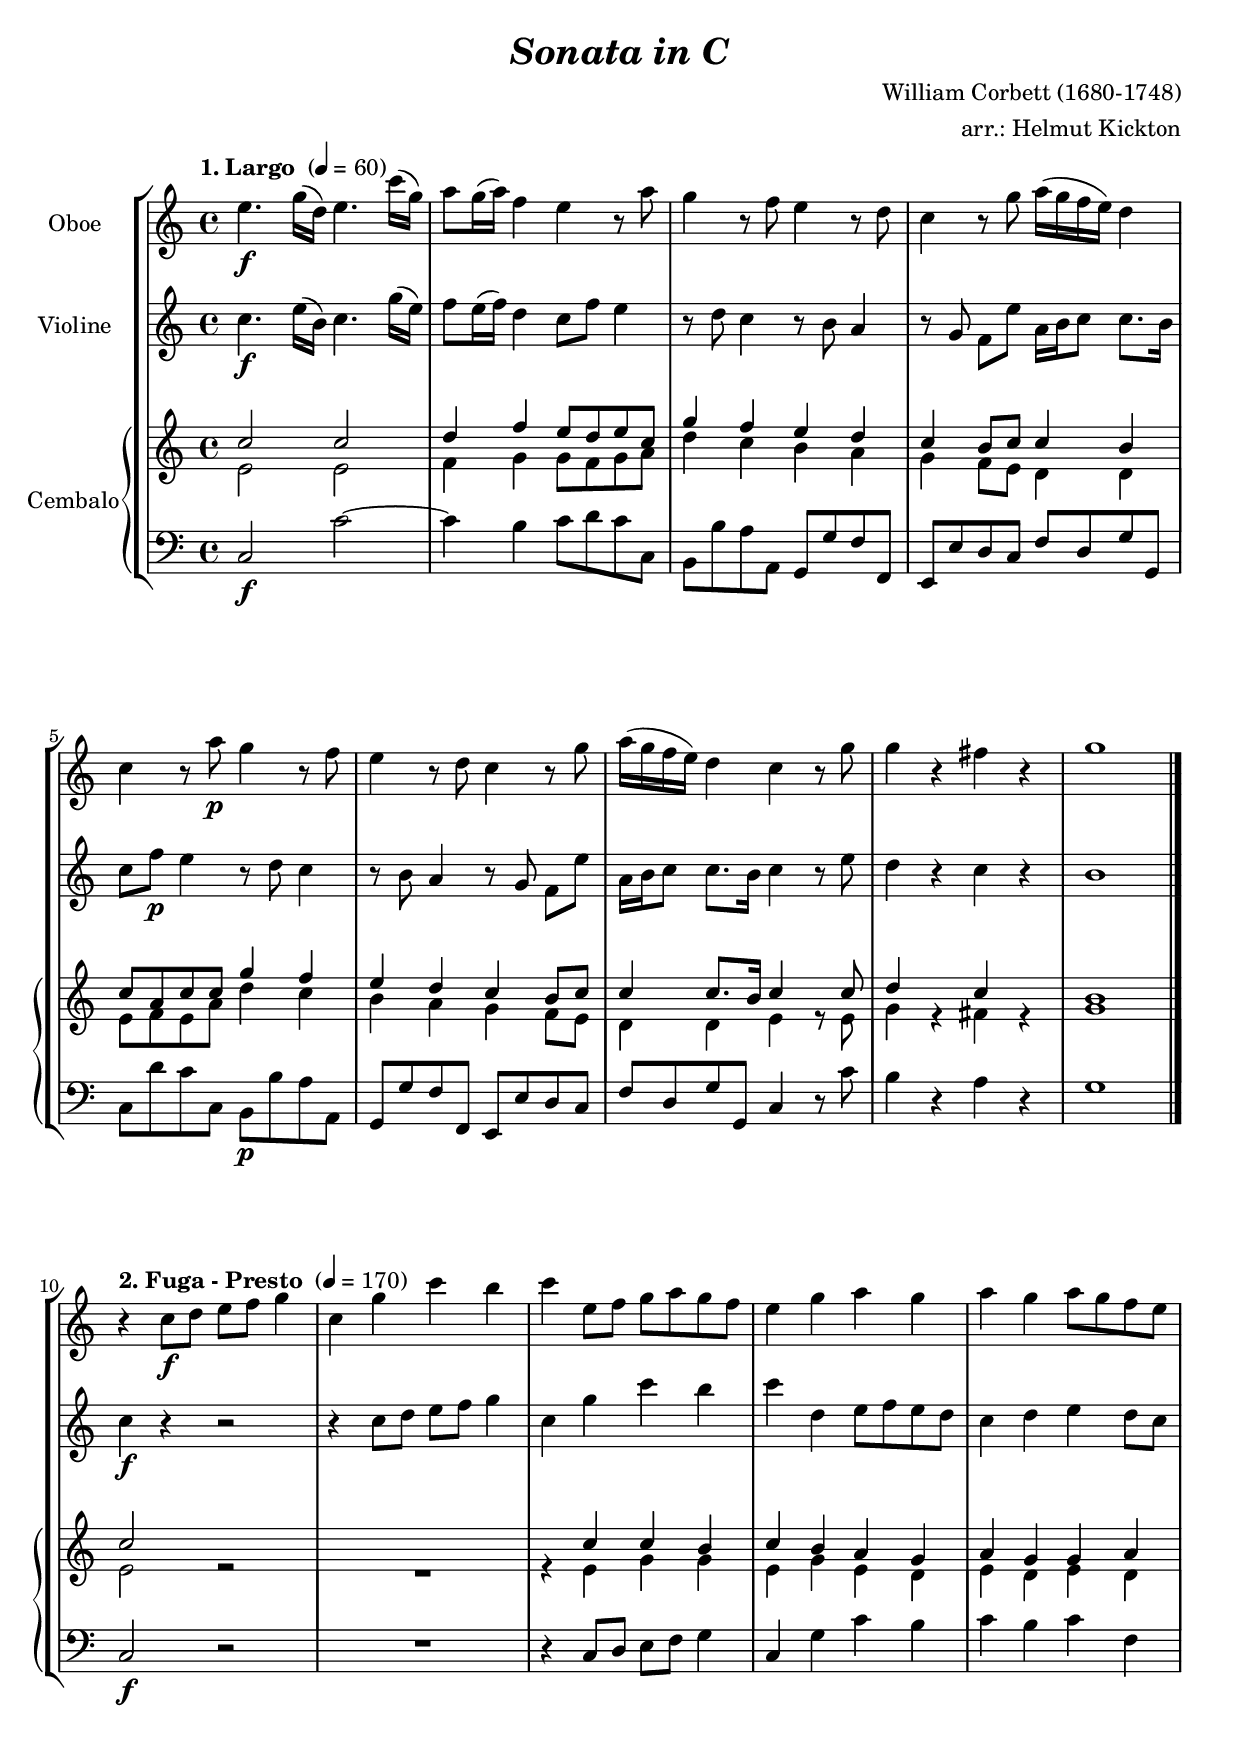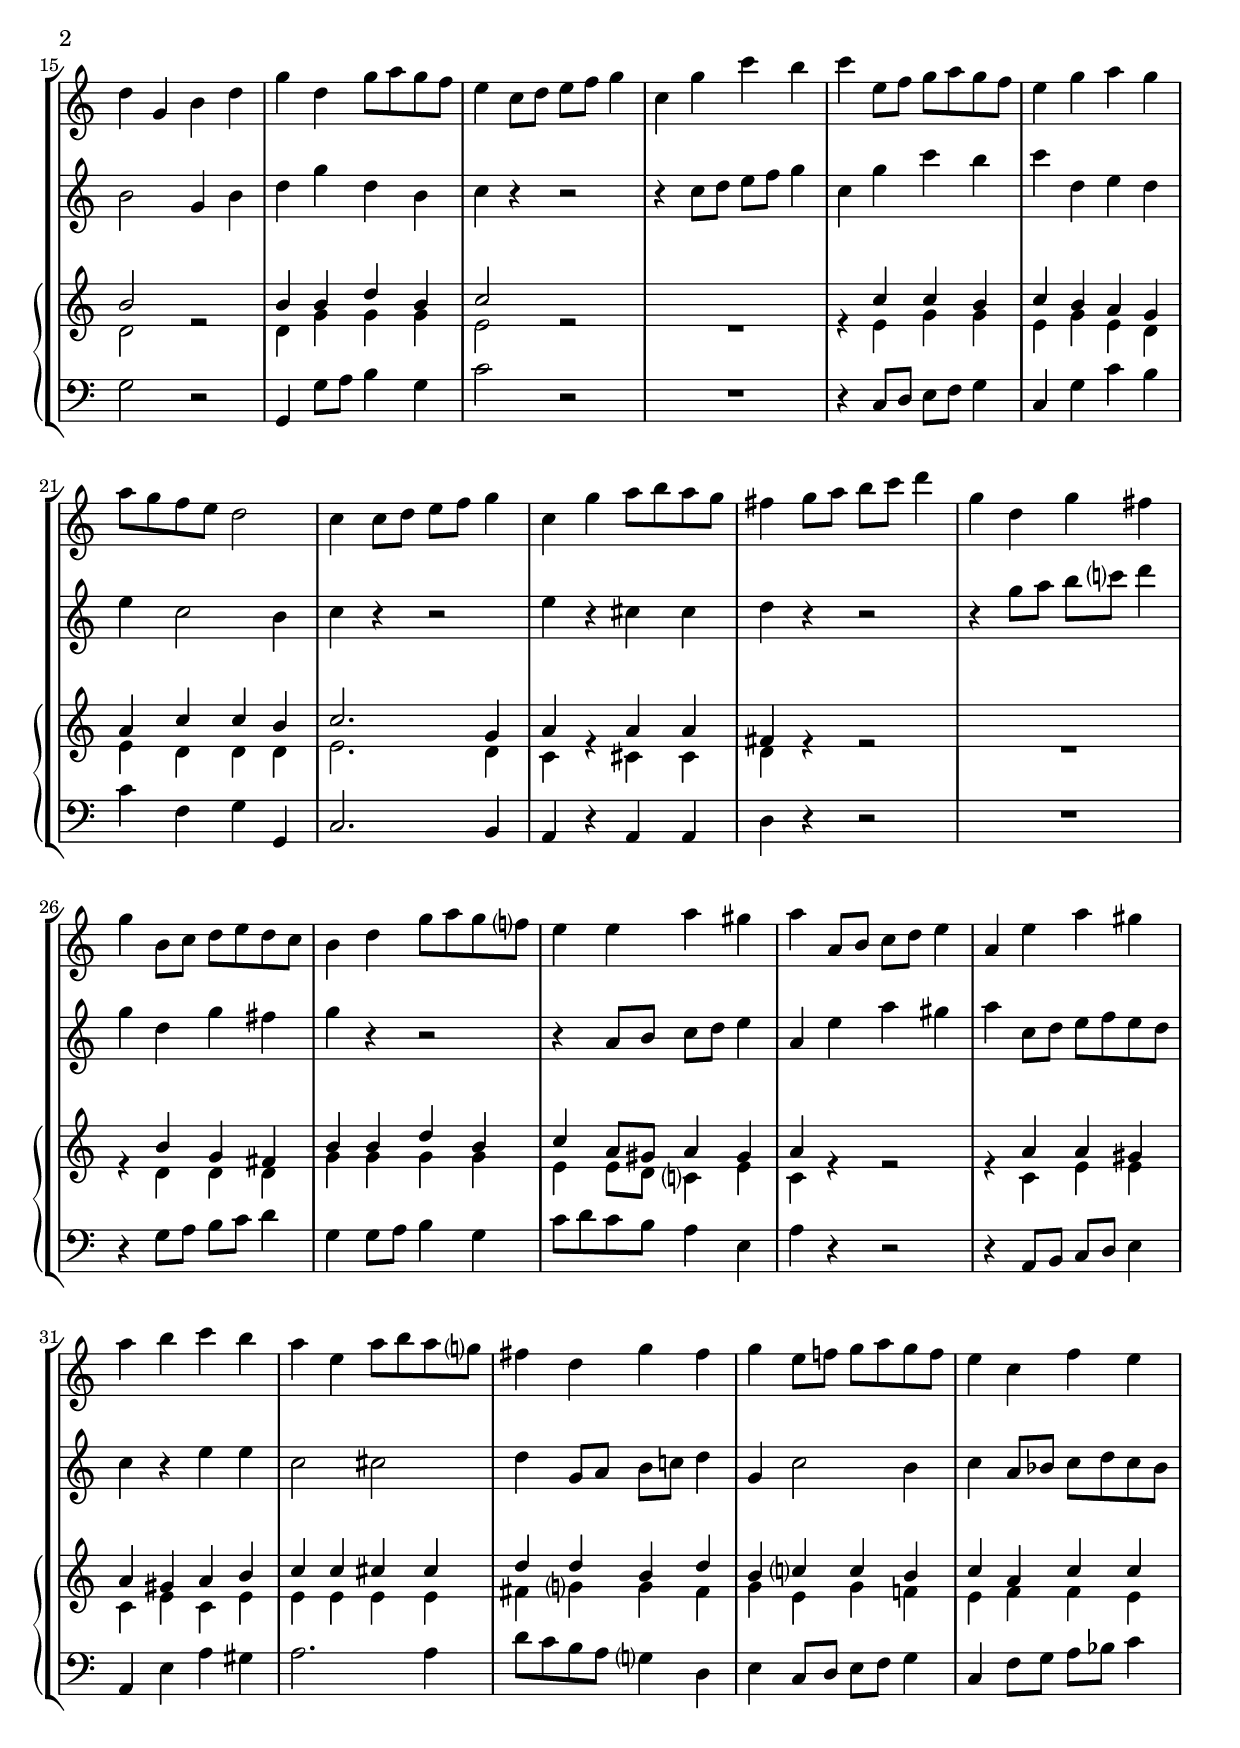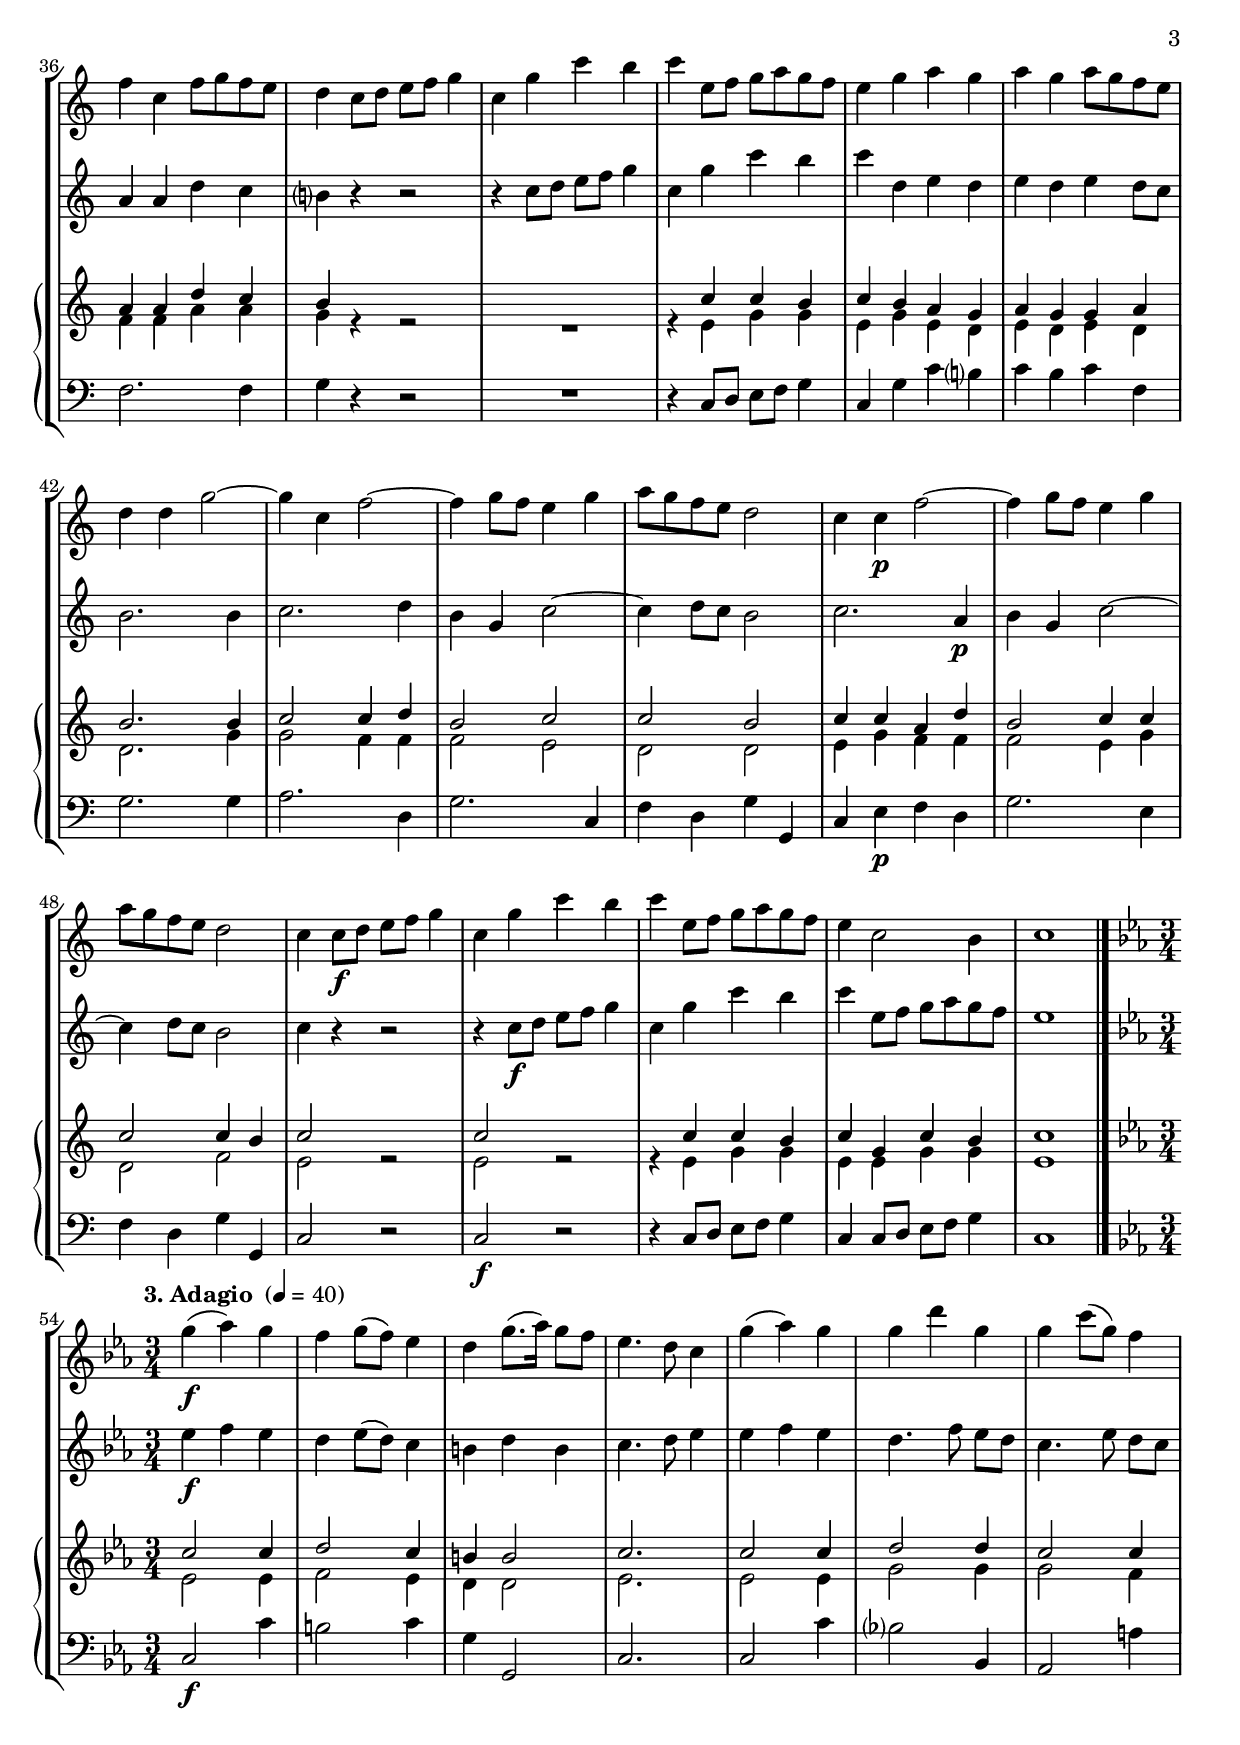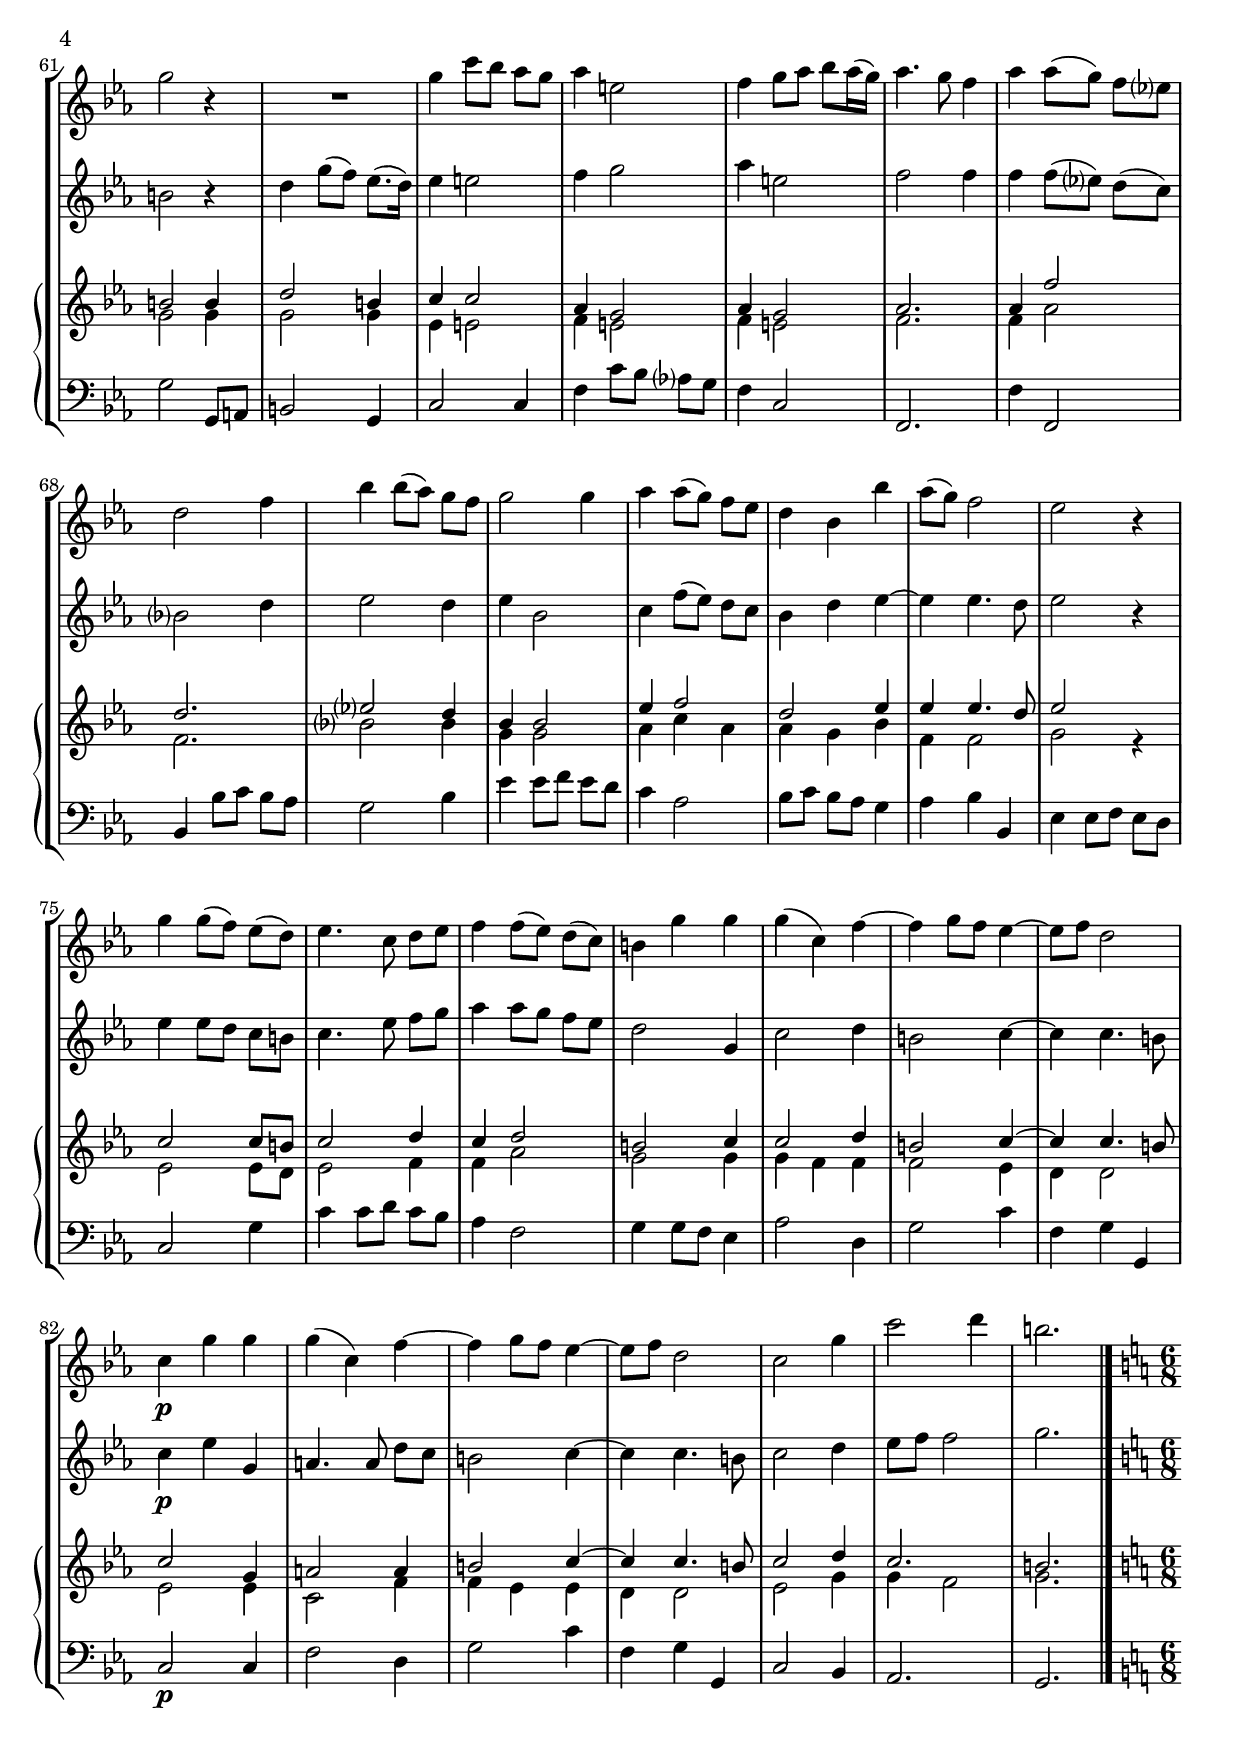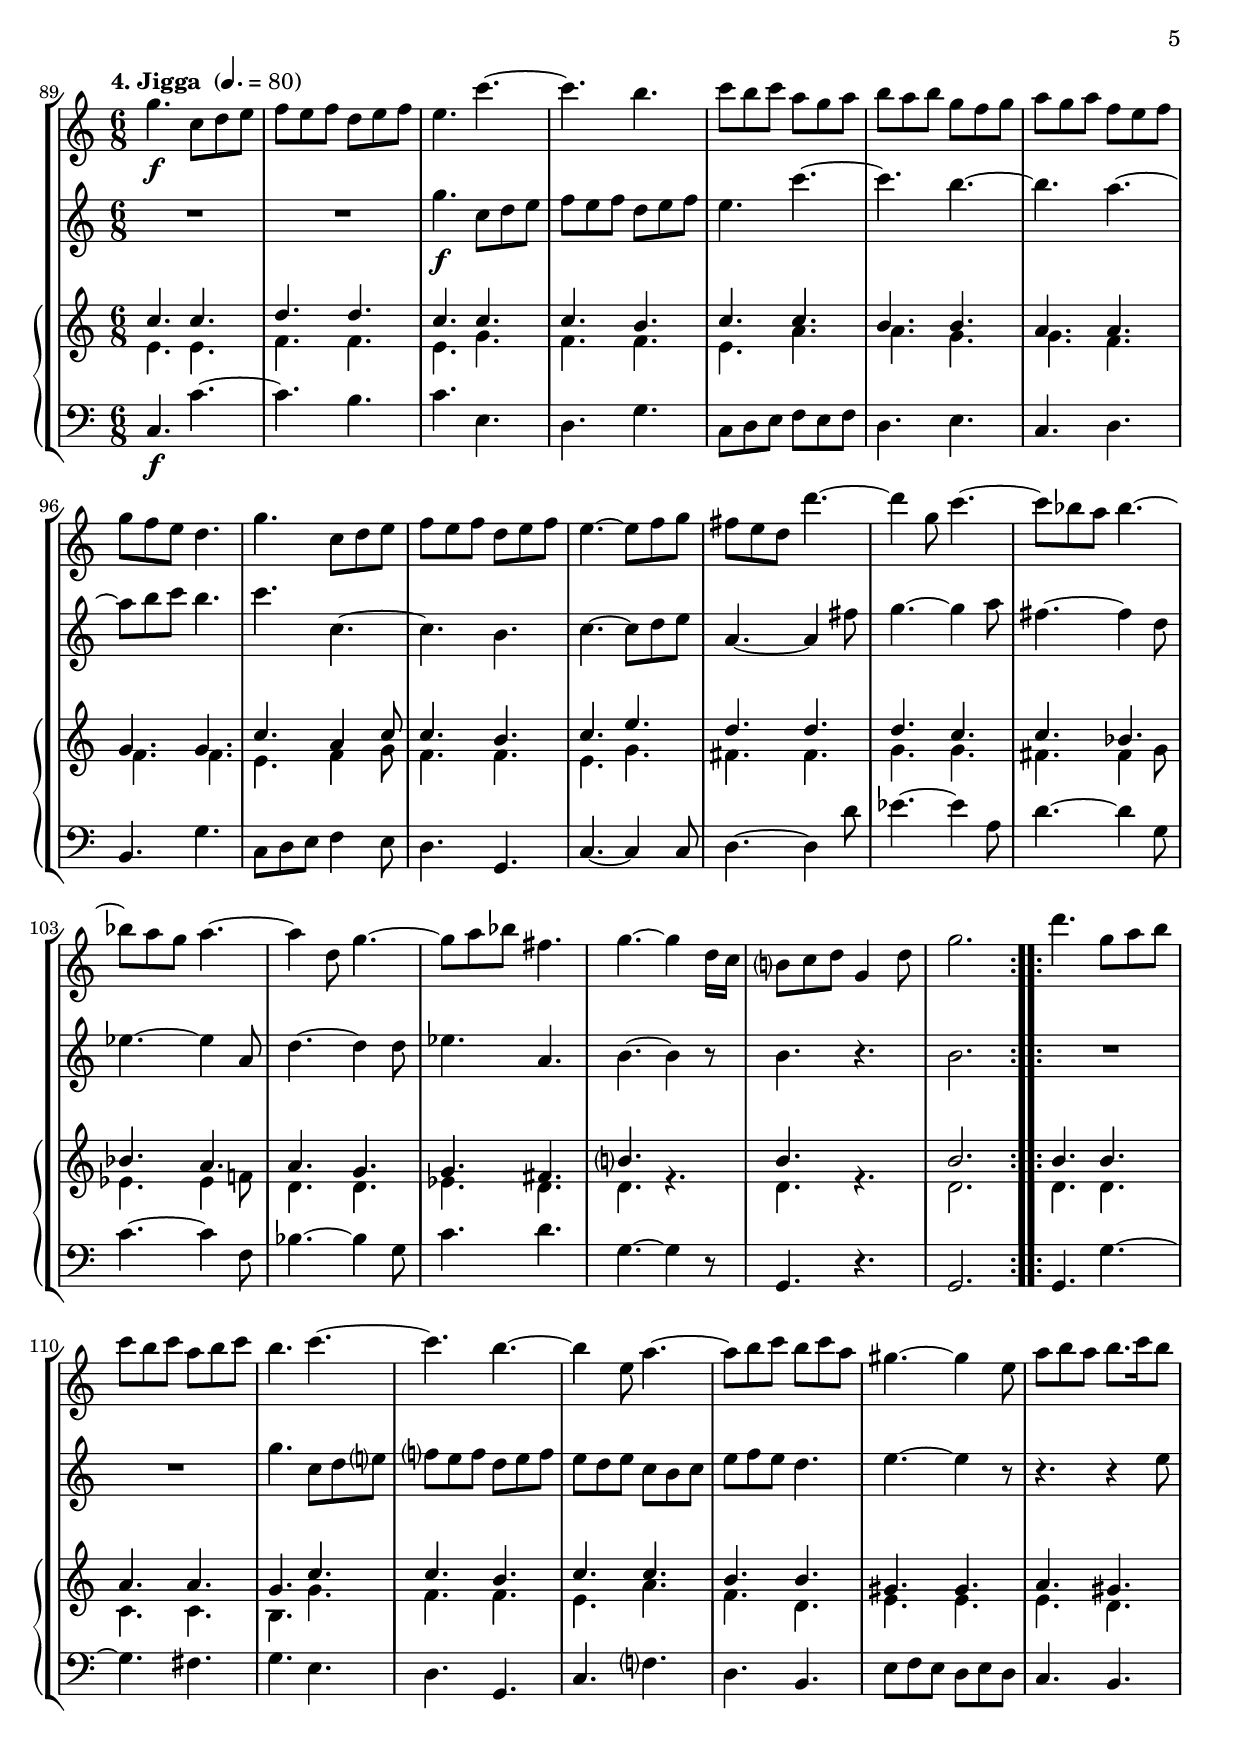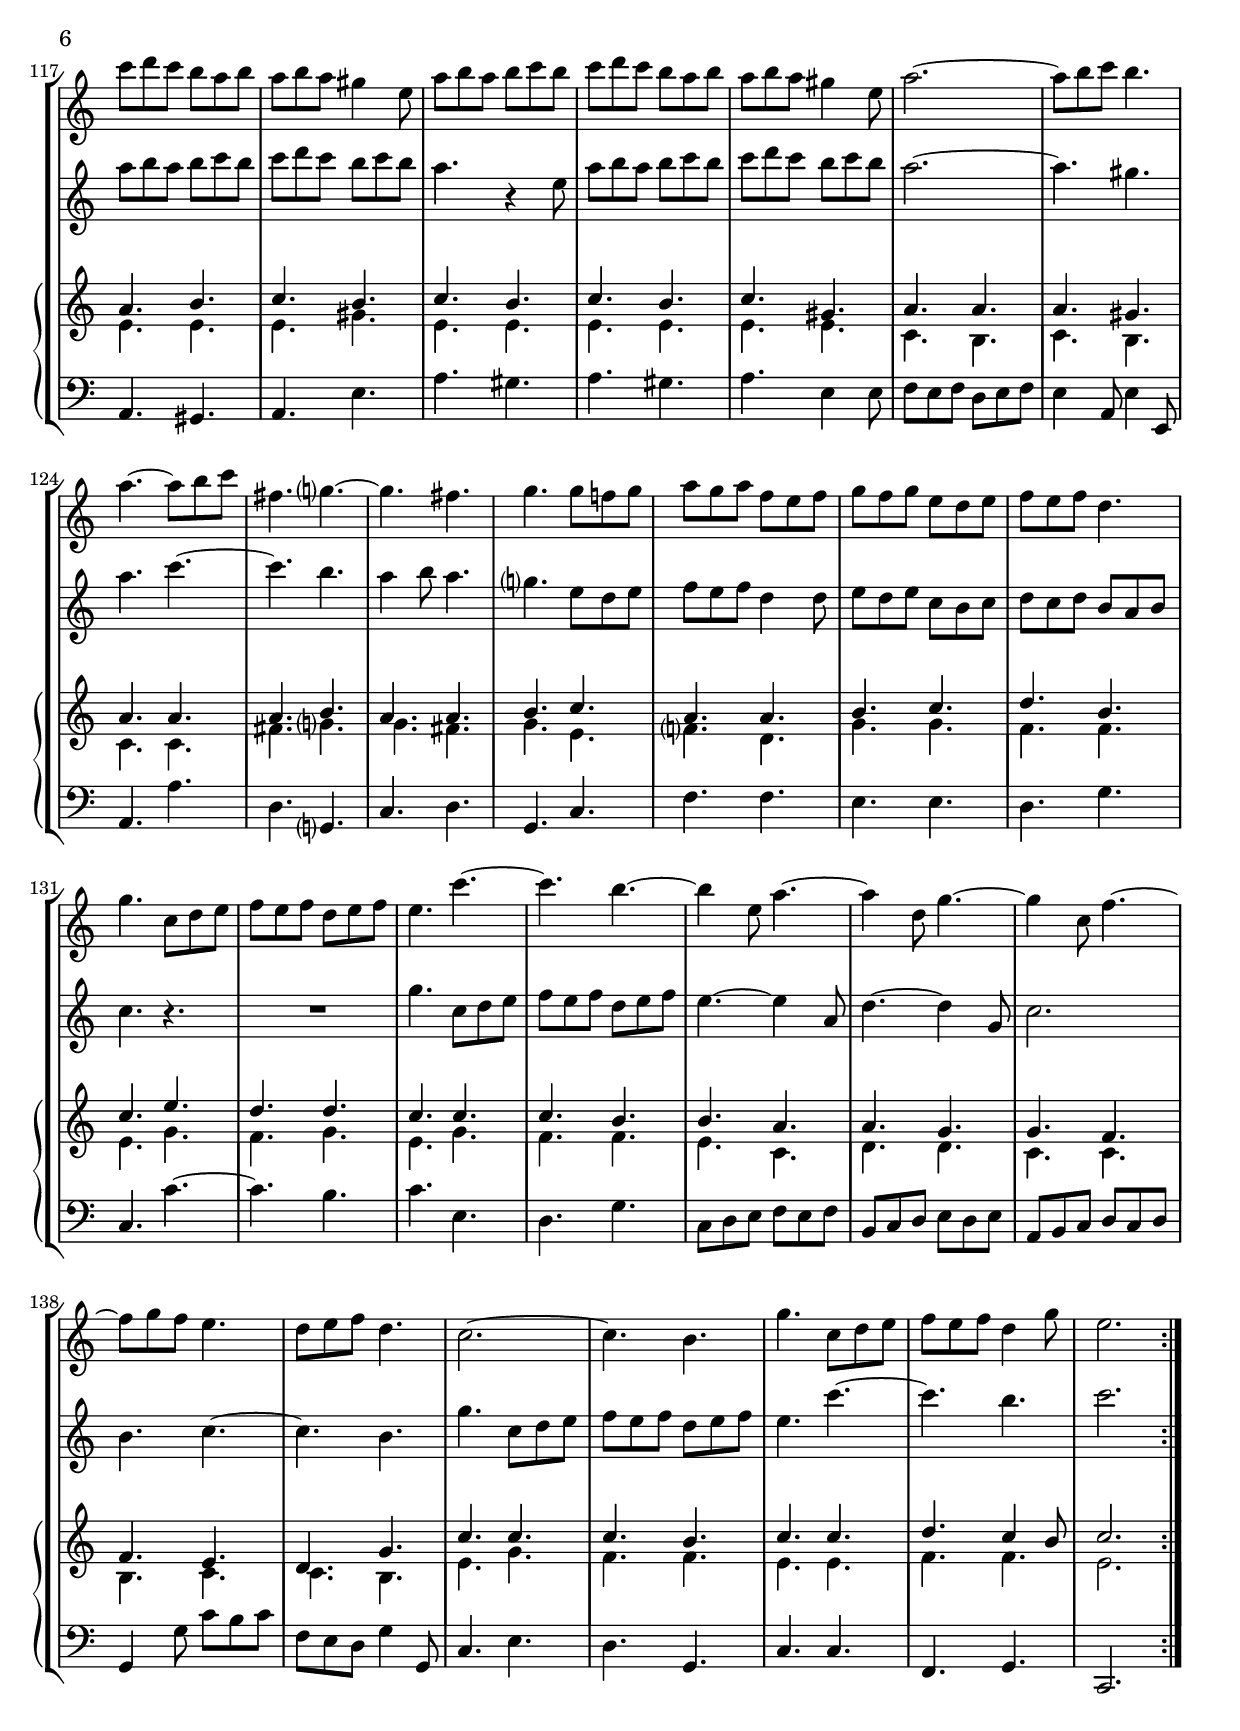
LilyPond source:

\version "2.18.2"
\include "deutsch.ly"
  
#(set-global-staff-size 20)

\header {
  title     = \markup \bold \italic "Sonata in C"
  composer  = "William Corbett (1680-1748)"
  arranger  = "arr.: Helmut Kickton"
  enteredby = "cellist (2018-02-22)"
%  piece     = ""
}

voiceconsts = {
  \key c \major
  \clef "treble"
%  \numericTimeSignature
  \compressFullBarRests
  % Set default beaming for all staves
% \set Timing.beamExceptions = #'()
% \set Timing.baseMoment     = #(ly:make-moment 1 4)
% \set Timing.beatStructure  = #'(1 1 1)
}

micl = "clarinet"
mifl = "flute"
miob = "oboe"
mifh = "french horn"
misx = "tenor sax"
mist = "string ensemble 1"
miba = "cello"
mikl = "harpsichord"

introa = {        \tempo "1. Largo "             4=60  \time 4/4 }
introb = { \break \tempo "2. Fuga - Presto "     4=170 }
introc = { \break \tempo "3. Adagio "            4=40  \time 3/4 \key c \minor
           % Set default beaming for all staves
           \set Timing.beamExceptions = #'()
           \set Timing.baseMoment     = #(ly:make-moment 1 4)
           \set Timing.beatStructure  = #'(1 1 1)
	 }
introd = { \break \tempo "4. Jigga "            4.=80  \time 6/8 \key c \major }

va = \relative c'' {
  \voiceconsts

  \introa
  e4.\f g16( d) e4. c'16( g)
  a8 g16( a) f4 e r8 a
  g4 r8 f e4 r8 d
  c4 r8 g' a16( g f e) d4

  c r8 a'\p g4 r8 f
  e4 r8 d c4 r8 g'
  a16( g f e) d4 c r8 g'
  g4 r fis r
  g1 \bar "|."

  \introb
  r4 c,8\f d e f g4
  c, g' c h
  c e,8 f g a g f
  e4 g a g

  a g a8 g f e
  d4 g, h d
  g d g8 a g f
  e4 c8 d e f g4
  c, g' c h

  c e,8 f g a g f
  e4 g a g
  a8 g f e d2
  c4 c8 d e f g4

  c, g' a8 h a g
  fis4 g8 a h c d4
  g, d g fis
  g h,8 c d e d c

  h4 d g8 a g f?
  e4 e a gis
  a a,8 h c d e4
  a, e' a gis

  a h c h
  a e a8 h a g?
  fis4 d g fis
  g e8 f! g a g f

  e4 c f e
  f c f8 g f e
  d4 c8 d e f g4
  c, g' c h

  c e,8 f g a g f
  e4 g a g
  a g a8 g f e
  d4 d g2~
  g4 c, f2~

  f4 g8 f e4 g
  a8 g f e d2
  c4 c\p f2~
  f4 g8 f e4 g
  a8 g f e d2

  c4 c8\f d e f g4
  c, g' c h
  c e,8 f g a g f
  e4 c2 h4
  c1 \bar "|."

  \introc
  g'4(\f as) g
  f g8( f) es4
  d g8.( as16) g8 f
  es4. d8 c4
  g'( as) g
  g d' g,
  g c8( g) f4
  g2 r4

  R2.
  g4 c8 b as g
  as4 e2
  f4 g8 as b as16( g)
  as4. g8 f4
  as as8( g) f es?

  d2 f4
  b b8( as) g f
  g2 g4
  as as8( g) f es
  d4 b b'
  as8( g) f2
  es r4

  g g8( f) es( d)
  es4. c8 d es
  f4 f8( es) d( c)
  h4 g' g
  g( c,) f~
  f g8 f es4~
  es8 f d2

  c4\p g' g
  g( c,) f~
  f g8 f es4~
  es8 f d2
  c g'4
  c2 d4
  h2. \bar "|."

  \introd
  \repeat volta 2 {
    g4.\f c,8 d e
    f e f d e f
    e4. c'~
    c h
    c8 h c a g a

    h a h g f g
    a g a f e f
    g f e d4.
    g c,8 d e
    f e f d e f
    e4.~ e8 f g

    fis e d d'4.~
    d4 g,8 c4.~
    c8 b a b4.~
    b8 a g a4.~
    a4 d,8 g4.~
    g8 a b fis4.

    g~ g4 d16 c
    h?8 c d g,4 d'8
    g2.
  }
  \repeat volta 2 {
    d'4. g,8 a h
    c h c a h c
    h4. c~

    c h~
    h4 e,8 a4.~
    a8 h c h c a
    gis4.~ gis4 e8
    a h a h8. c16 h8

    c d c h a h
    a h a gis4 e8
    a h a h c h
    c d c h a h
    a h a gis4 e8

    a2.~
    a8 h c h4.
    a~ a8 h c
    fis,4. g?~
    g fis
    g g8 f! g
    a g a f e f

    g f g e d e
    f e f d4.
    g c,8 d e
    f e f d e f
    e4. c'~
    c h~

    h4 e,8 a4.~
    a4 d,8 g4.~
    g4 c,8 f4.~
    f8 g f e4.
    d8 e f d4.

    c2.~
    c4. h
    g'
    c,8 d e
    f e f d4 g8
    e2.
  }  
}

vb = \relative c'' {
  \voiceconsts

  \introa
  c4.\f e16( h) c4. g'16( e)
  f8 e16( f) d4 c8 f e4
  r8 d c4 r8 h a4
  r8 g f[ e'] a,16 h c8 c8. h16

  c8 f\p e4 r8 d c4
  r8 h a4 r8 g f[ e']
  a,16 h c8 c8. h16 c4 r8 e
  d4 r c r
  h1 \bar "|."

  \introb
  c4\f r r2
  r4 c8 d e f g4
  c, g' c h
  c d, e8 f e d

  c4 d e d8 c
  h2 g4 h
  d g d h
  c r r2
  r4 c8 d e f g4

  c, g' c h
  c d, e d
  e c2 h4
  c r r2

  e4 r cis cis
  d r r2
  r4 g8 a h c? d4
  g, d g fis

  g r r2
  r4 a,8 h c d e4
  a, e' a gis
  a c,8 d e f e d

  c4 r e e
  c2 cis
  d4 g,8 a h c! d4
  g, c2 h4

  c a8 b c d c b
  a4 a d c
  h? r r2
  r4 c8 d e f g4

  c, g' c h
  c d, e d
  e d e d8 c
  h2. h4
  c2. d4

  h g c2~
  c4 d8 c h2
  c2. a4\p
  h g c2~
  c4 d8 c h2

  c4 r r2
  r4 c8\f d e f g4
  c, g' c h
  c e,8 f g a g f
  e1 \bar "|."

  \introc
  es4\f f es
  d es8( d) c4
  h d h
  c4. d8 es4
  es f es
  d4. f8 es d
  c4. es8 d c
  h2 r4

  d g8( f) es8.( d16)
  es4 e2
  f4 g2
  as4 e2
  f f4
  f f8( es?) d( c)

  b?2 d4
  es2 d4
  es b2
  c4 f8( es) d c
  b4 d es~
  es es4. d8
  es2 r4

  es es8 d c h
  c4. es8 f g
  as4 as8 g f es
  d2 g,4
  c2 d4
  h2 c4~
  c c4. h8

  c4\p es g,
  a4. a8 d c
  h2 c4~
  c c4. h8
  c2 d4
  es8 f f2
  g2. \bar "|."

  \introd
  \repeat volta 2 {
    R2.*2
    g4.\f c,8 d e
    f e f d e f
    e4. c'~

    c h~
    h a~
    a8 h c h4.
    c c,~
    c h
    c~ c8 d e

    a,4.~ a4 fis'8
    g4.~ g4 a8
    fis4.~ fis4 d8
    es4.~ es4 a,8
    d4.~ d4 d8
    es4. a,

    h~ h4 r8
    h4. r
    h2.
  }
  \repeat volta 2 {
    R2.*2
    g'4. c,8 d e?

    f? e f d e f
    e d e c h c
    e f e d4.
    e~ e4 r8
    r4. r4 e8

    a h a h c h
    c d c h c h
    a4. r4 e8
    a h a h c h
    c d c h c h

    a2.~
    a4. gis
    a c~
    c h
    a4 h8 a4.
    g? e8 d e
    f e f d4 d8

    e d e c h c
    d c d h a h
    c4. r
    R2.
    g'4. c,8 d e
    f e f d e f

    e4.~ e4 a,8
    d4.~ d4 g,8
    c2.
    h4. c~
    c h

    g' c,8 d e
    f e f d e f
    e4. c'~
    c h
    c2.
  }  
}

vc = \relative c'' {
  \voiceconsts

  \introa
  c2 c
  d4 f e8 d e c
  g'4 f e d
  c h8 c c4 h

  c8 a c c g'4 f
  e d c h8 c
  c4 c8. h16 c4 s8 c
  d4 s c s
  h1 \bar "|."

  \introb
  c2 s
  s1
  s4 c c h
  c h a g
  a g g a

  h2 s
  h4 h d h
  c2 s
  s1
  s4 c c h
  c h a g

  a c c h
  c2. g4
  a s a a
  fis s s2
  s1

  s4 h g fis
  h h d h
  c a8 gis a4 gis
  a s s2
  s4 a a gis

  a gis a h
  c c cis cis
  d d h d
  h c? c h
  c a c c

  a a d c
  h s s2
  s1
  s4 c c h
  c h a g
  a g g a

  h2. h4
  c2 c4 d
  h2 c
  c h
  c4 c a d
  h2 c4 c

  c2 c4 h
  c2 s
  c s
  s4 c c h
  c g c h
  c1 \bar "|."

  \introc
  c2 c4
  d2 c4
  h h2
  c2.
  c2 c4
  d2 d4
  c2 c4
  h2 h4
  d2 h4

  c c2
  as4 g2
  as4 g2
  as2.
  as4 f'2
  d2.
  es?2 d4
  b b2

  es4 f2
  d es4
  es es4. d8
  es2 s4
  c2 c8 h
  c2 d4
  c d2
  h c4
  c2 d4

  h2 c4~
  c c4. h8
  c2 g4
  a2 a4
  h2 c4~
  c c4. h8
  c2 d4
  c2.
  h \bar "|."

  \introd
  \repeat volta 2 {
    c4. c
    d d
    c c
    c h
    c c
    h h
    a a

    g g
    c a4 c8
    c4. h
    c e
    d d
    d c
    c b

    b a
    a g
    g fis
    h? s
    h s
    h2.
  }
  \repeat volta 2 {
    h4. h
    a a

    g c
    c h
    c c
    h h
    gis gis
    a gis

    a h
    c h
    c h
    c h
    c gis
    a a

    a gis
    a a
    a h
    a a
    h c
    a a
    h c
    d h

    c e
    d d
    c c
    c h
    h a
    a g
    g f

    f e
    d g
    c c
    c h
    c c
    d c4 h8
    c2.
  }  
}

vd = \relative c' {
  \voiceconsts

  \introa
  e2 e
  f4 g g8 f g a
  d4 c h a
  g f8 e d4 d

  e8 f e a d4 c
  h a g f8 e
  d4 d e r8 e
  g4 r fis r
  g1 \bar "|."

  \introb
  e2 r
  R1
  r4 e g g
  e g e d
  e d e d

  d2 r
  d4 g g g
  e2 r
  R1
  r4 e g g
  e g e d

  e d d d
  e2. d4
  c r cis cis
  d r r2
  R1

  r4 d d d
  g g g g
  e e8 d c?4 e
  c r r2
  r4 c e e

  c e c e
  e e e e
  fis g? g fis
  g e g f!
  e f f e

  f f a a
  g r r2
  R1
  r4 e g g
  e g e d
  e d e d

  d2. g4
  g2 f4 f
  f2 e
  d d
  e4 g f f
  f2 e4 g

  d2 f
  e r
  e r
  r4 e g g
  e e g g
  e1 \bar "|."

  \introc
  es2 es4
  f2 es4
  d d2
  es2.
  es2 es4
  g2 g4
  g2 f4
  g2 g4
  g2 g4

  es e2
  f4 e2
  f4 e2
  f2.
  f4 as2
  f2.
  b?2 b4
  g g2

  as4 c as
  as g b
  f f2
  g r4
  es2 es8 d
  es2 f4
  f as2
  g g4
  g f f

  f2 es4
  d d2
  es es4
  c2 f4
  f es es
  d d2
  es g4
  g f2
  g2. \bar "|."

  \introd
  \repeat volta 2 {
    e4. e
    f f
    e g
    f f
    e a
    a g
    g f

    f f
    e f4 g8
    f4. f
    e g
    fis fis
    g g
    fis fis4 g8

    es4. es4 f!8
    d4. d
    es d
    d r
    d r
    d2.
  }
  \repeat volta 2 {
    d4. d
    c c

    h g'
    f f
    e a
    f d
    e e
    e d

    e e
    e gis
    e e
    e e
    e e
    c h

    c h
    c c
    fis g?
    g fis
    g e
    f? d
    g g
    f f

    e g
    f g
    e g
    f f
    e c
    d d
    c c

    h c
    c h
    e g
    f f
    e e
    f f
    e2.
  }  
}

ve = \relative c {
  \voiceconsts
  \clef "bass"
  
  \introa
  c2\f c'~
  c4 h c8 d c c,
  h h' a a, g g' f f,
  e e' d c f d g g,

  c d' c c, h\p h' a a,
  g g' f f, e e' d c
  f d g g, c4 r8 c'
  h4 r a r
  g1 \bar "|."

  \introb
  c,2\f r
  R1
  r4 c8 d e f g4
  c, g' c h

  c h c f,
  g2 r
  g,4 g'8 a h4 g
  c2 r
  R1

  r4 c,8 d e f g4
  c, g' c h
  c f, g g,
  c2. h4

  a r a a
  d r r2
  R1
  r4 g8 a h c d4

  g, g8 a h4 g
  c8 d c h a4 e
  a r r2
  r4 a,8 h c d e4

  a, e' a gis
  a2. a4
  d8 c h a g?4 d
  e c8 d e f g4

  c, f8 g a b c4
  f,2. f4
  g r r2
  R1

  r4 c,8 d e f g4
  c, g' c h?
  c h c f,
  g2. g4
  a2. d,4

  g2. c,4
  f d g g,
  c e\p f d
  g2. e4
  f d g g,

  c2 r
  c\f r
  r4 c8 d e f g4
  c, c8 d e f g4
  c,1 \bar "|."

  \introc
  c2\f c'4
  h2 c4
  g g,2
  c2.
  c2 c'4
  b?2 b,4
  as2 a'4
  g2 g,8 a

  h2 g4
  c2 c4
  f c'8 b as? g
  f4 c2
  f,2.
  f'4 f,2

  b4 b'8 c b as
  g2 b4
  es es8 f es d
  c4 as2
  b8 c b as g4
  as b b,
  es es8 f es d

  c2 g'4
  c c8 d c b
  as4 f2
  g4 g8 f es4
  as2 d,4
  g2 c4
  f, g g,

  c2\p c4
  f2 d4
  g2 c4
  f, g g,
  c2 b4
  as2.
  g \bar "|."

  \introd
  \repeat volta 2 {
    c4.\f c'~
    c h
    c e,
    d g
    c,8 d e f e f

    d4. e
    c d
    h g'
    c,8 d e f4 e8
    d4. g,
    c~ c4 c8

    d4.~ d4 d'8
    es4.~ es4 a,8
    d4.~ d4 g,8
    c4.~ c4 f,8
    b4.~ b4 g8
    c4. d

    g,~ g4 r8
    g,4. r
    g2.
  }
  \repeat volta 2 {
    g4. g'~
    g fis
    g e

    d g,
    c f?
    d h
    e8 f e d e d
    c4. h

    a gis
    a e'
    a gis
    a gis
    a e4 e8

    f e f d e f
    e4 a,8 e'4 e,8
    a4. a'
    d, g,?
    c d
    g, c
    f f

    e e
    d g
    c, c'~
    c h
    c e,
    d g

    c,8 d e f e f
    h, c d e d e
    a, h c d c d
    g,4 g'8 c h c
    f, e d g4 g,8

    c4. e
    d g,
    c c
    f, g
    c,2.
  }  
}


music = \new StaffGroup <<
      \new Staff {
	\set Staff.midiInstrument = \miob
	\set Staff.instrumentName = \markup \center-column { "Oboe" }
	\transpose c c { \va }
      }

      \new Staff {
	\set Staff.midiInstrument = \mist
	\set Staff.instrumentName = \markup \center-column { "Violine" }
	\transpose c c { \vb }
      }

      \new PianoStaff <<
        \set PianoStaff.instrumentName = \markup \center-column { "Cembalo" }
        \new Staff {
          \set Staff.midiInstrument = \mikl
          \transpose c c { << \vc \\ \vd >> }
        }

%        \new Dynamics \dy

        \new Staff {
          \set Staff.midiInstrument = \miba
          \transpose c c { \ve }
        }
        >>
>>

\book {
  \score {
    \music
    \layout {}
  }

  \score {
    \unfoldRepeats \music

    \midi {
      \context {
        \Score
      }
    }
  }
}
